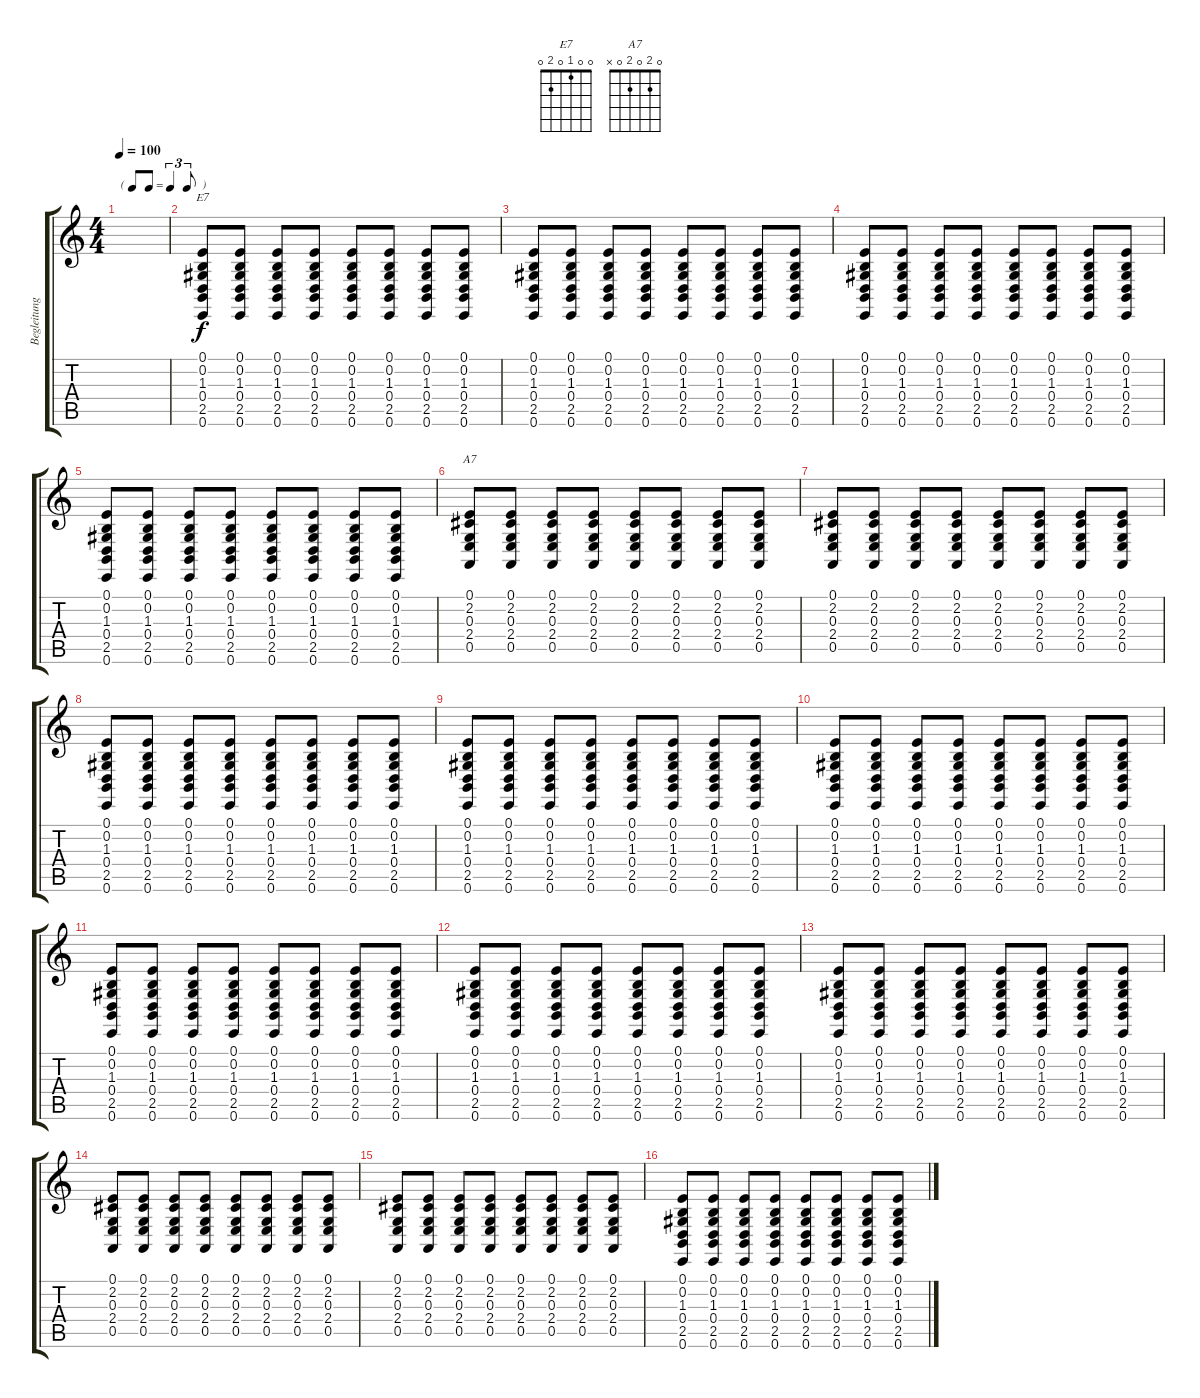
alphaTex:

\track ("Begleitung" "Begleitung") {instrument brightacousticpiano}
\staff {score tabs}
\tuning (E4 B3 G3 D3 A2 E2) {hide}
\chord ("E7" 0 0 1 0 2 0)
\chord ("A7" 0 2 0 2 0 x)
\ts (4 4)
\tf triplet8th
\tempo 100
\clef g2
\ks c
|
(0.1 0.2 1.3 0.4 2.5 0.6).8{ch "E7"} (0.1 0.2 1.3 0.4 2.5 0.6).8 (0.1 0.2 1.3 0.4 2.5 0.6).8 (0.1 0.2 1.3 0.4 2.5 0.6).8 (0.1 0.2 1.3 0.4 2.5 0.6).8 (0.1 0.2 1.3 0.4 2.5 0.6).8 (0.1 0.2 1.3 0.4 2.5 0.6).8 (0.1 0.2 1.3 0.4 2.5 0.6).8 |
(0.1 0.2 1.3 0.4 2.5 0.6).8 (0.1 0.2 1.3 0.4 2.5 0.6).8 (0.1 0.2 1.3 0.4 2.5 0.6).8 (0.1 0.2 1.3 0.4 2.5 0.6).8 (0.1 0.2 1.3 0.4 2.5 0.6).8 (0.1 0.2 1.3 0.4 2.5 0.6).8 (0.1 0.2 1.3 0.4 2.5 0.6).8 (0.1 0.2 1.3 0.4 2.5 0.6).8 |
(0.1 0.2 1.3 0.4 2.5 0.6).8 (0.1 0.2 1.3 0.4 2.5 0.6).8 (0.1 0.2 1.3 0.4 2.5 0.6).8 (0.1 0.2 1.3 0.4 2.5 0.6).8 (0.1 0.2 1.3 0.4 2.5 0.6).8 (0.1 0.2 1.3 0.4 2.5 0.6).8 (0.1 0.2 1.3 0.4 2.5 0.6).8 (0.1 0.2 1.3 0.4 2.5 0.6).8 |
(0.1 0.2 1.3 0.4 2.5 0.6).8 (0.1 0.2 1.3 0.4 2.5 0.6).8 (0.1 0.2 1.3 0.4 2.5 0.6).8 (0.1 0.2 1.3 0.4 2.5 0.6).8 (0.1 0.2 1.3 0.4 2.5 0.6).8 (0.1 0.2 1.3 0.4 2.5 0.6).8 (0.1 0.2 1.3 0.4 2.5 0.6).8 (0.1 0.2 1.3 0.4 2.5 0.6).8 |
(0.1 2.2 0.3 2.4 0.5).8{ch "A7"} (0.1 2.2 0.3 2.4 0.5).8 (0.1 2.2 0.3 2.4 0.5).8 (0.1 2.2 0.3 2.4 0.5).8 (0.1 2.2 0.3 2.4 0.5).8 (0.1 2.2 0.3 2.4 0.5).8 (0.1 2.2 0.3 2.4 0.5).8 (0.1 2.2 0.3 2.4 0.5).8 |
(0.1 2.2 0.3 2.4 0.5).8 (0.1 2.2 0.3 2.4 0.5).8 (0.1 2.2 0.3 2.4 0.5).8 (0.1 2.2 0.3 2.4 0.5).8 (0.1 2.2 0.3 2.4 0.5).8 (0.1 2.2 0.3 2.4 0.5).8 (0.1 2.2 0.3 2.4 0.5).8 (0.1 2.2 0.3 2.4 0.5).8 |
(0.1 0.2 1.3 0.4 2.5 0.6).8 (0.1 0.2 1.3 0.4 2.5 0.6).8 (0.1 0.2 1.3 0.4 2.5 0.6).8 (0.1 0.2 1.3 0.4 2.5 0.6).8 (0.1 0.2 1.3 0.4 2.5 0.6).8 (0.1 0.2 1.3 0.4 2.5 0.6).8 (0.1 0.2 1.3 0.4 2.5 0.6).8 (0.1 0.2 1.3 0.4 2.5 0.6).8 |
(0.1 0.2 1.3 0.4 2.5 0.6).8 (0.1 0.2 1.3 0.4 2.5 0.6).8 (0.1 0.2 1.3 0.4 2.5 0.6).8 (0.1 0.2 1.3 0.4 2.5 0.6).8 (0.1 0.2 1.3 0.4 2.5 0.6).8 (0.1 0.2 1.3 0.4 2.5 0.6).8 (0.1 0.2 1.3 0.4 2.5 0.6).8 (0.1 0.2 1.3 0.4 2.5 0.6).8 |
(0.1 0.2 1.3 0.4 2.5 0.6).8 (0.1 0.2 1.3 0.4 2.5 0.6).8 (0.1 0.2 1.3 0.4 2.5 0.6).8 (0.1 0.2 1.3 0.4 2.5 0.6).8 (0.1 0.2 1.3 0.4 2.5 0.6).8 (0.1 0.2 1.3 0.4 2.5 0.6).8 (0.1 0.2 1.3 0.4 2.5 0.6).8 (0.1 0.2 1.3 0.4 2.5 0.6).8 |
(0.1 0.2 1.3 0.4 2.5 0.6).8 (0.1 0.2 1.3 0.4 2.5 0.6).8 (0.1 0.2 1.3 0.4 2.5 0.6).8 (0.1 0.2 1.3 0.4 2.5 0.6).8 (0.1 0.2 1.3 0.4 2.5 0.6).8 (0.1 0.2 1.3 0.4 2.5 0.6).8 (0.1 0.2 1.3 0.4 2.5 0.6).8 (0.1 0.2 1.3 0.4 2.5 0.6).8 |
(0.1 0.2 1.3 0.4 2.5 0.6).8 (0.1 0.2 1.3 0.4 2.5 0.6).8 (0.1 0.2 1.3 0.4 2.5 0.6).8 (0.1 0.2 1.3 0.4 2.5 0.6).8 (0.1 0.2 1.3 0.4 2.5 0.6).8 (0.1 0.2 1.3 0.4 2.5 0.6).8 (0.1 0.2 1.3 0.4 2.5 0.6).8 (0.1 0.2 1.3 0.4 2.5 0.6).8 |
(0.1 0.2 1.3 0.4 2.5 0.6).8 (0.1 0.2 1.3 0.4 2.5 0.6).8 (0.1 0.2 1.3 0.4 2.5 0.6).8 (0.1 0.2 1.3 0.4 2.5 0.6).8 (0.1 0.2 1.3 0.4 2.5 0.6).8 (0.1 0.2 1.3 0.4 2.5 0.6).8 (0.1 0.2 1.3 0.4 2.5 0.6).8 (0.1 0.2 1.3 0.4 2.5 0.6).8 |
(0.1 2.2 0.3 2.4 0.5).8 (0.1 2.2 0.3 2.4 0.5).8 (0.1 2.2 0.3 2.4 0.5).8 (0.1 2.2 0.3 2.4 0.5).8 (0.1 2.2 0.3 2.4 0.5).8 (0.1 2.2 0.3 2.4 0.5).8 (0.1 2.2 0.3 2.4 0.5).8 (0.1 2.2 0.3 2.4 0.5).8 |
(0.1 2.2 0.3 2.4 0.5).8 (0.1 2.2 0.3 2.4 0.5).8 (0.1 2.2 0.3 2.4 0.5).8 (0.1 2.2 0.3 2.4 0.5).8 (0.1 2.2 0.3 2.4 0.5).8 (0.1 2.2 0.3 2.4 0.5).8 (0.1 2.2 0.3 2.4 0.5).8 (0.1 2.2 0.3 2.4 0.5).8 |
(0.1 0.2 1.3 0.4 2.5 0.6).8 (0.1 0.2 1.3 0.4 2.5 0.6).8 (0.1 0.2 1.3 0.4 2.5 0.6).8 (0.1 0.2 1.3 0.4 2.5 0.6).8 (0.1 0.2 1.3 0.4 2.5 0.6).8 (0.1 0.2 1.3 0.4 2.5 0.6).8 (0.1 0.2 1.3 0.4 2.5 0.6).8 (0.1 0.2 1.3 0.4 2.5 0.6).8
